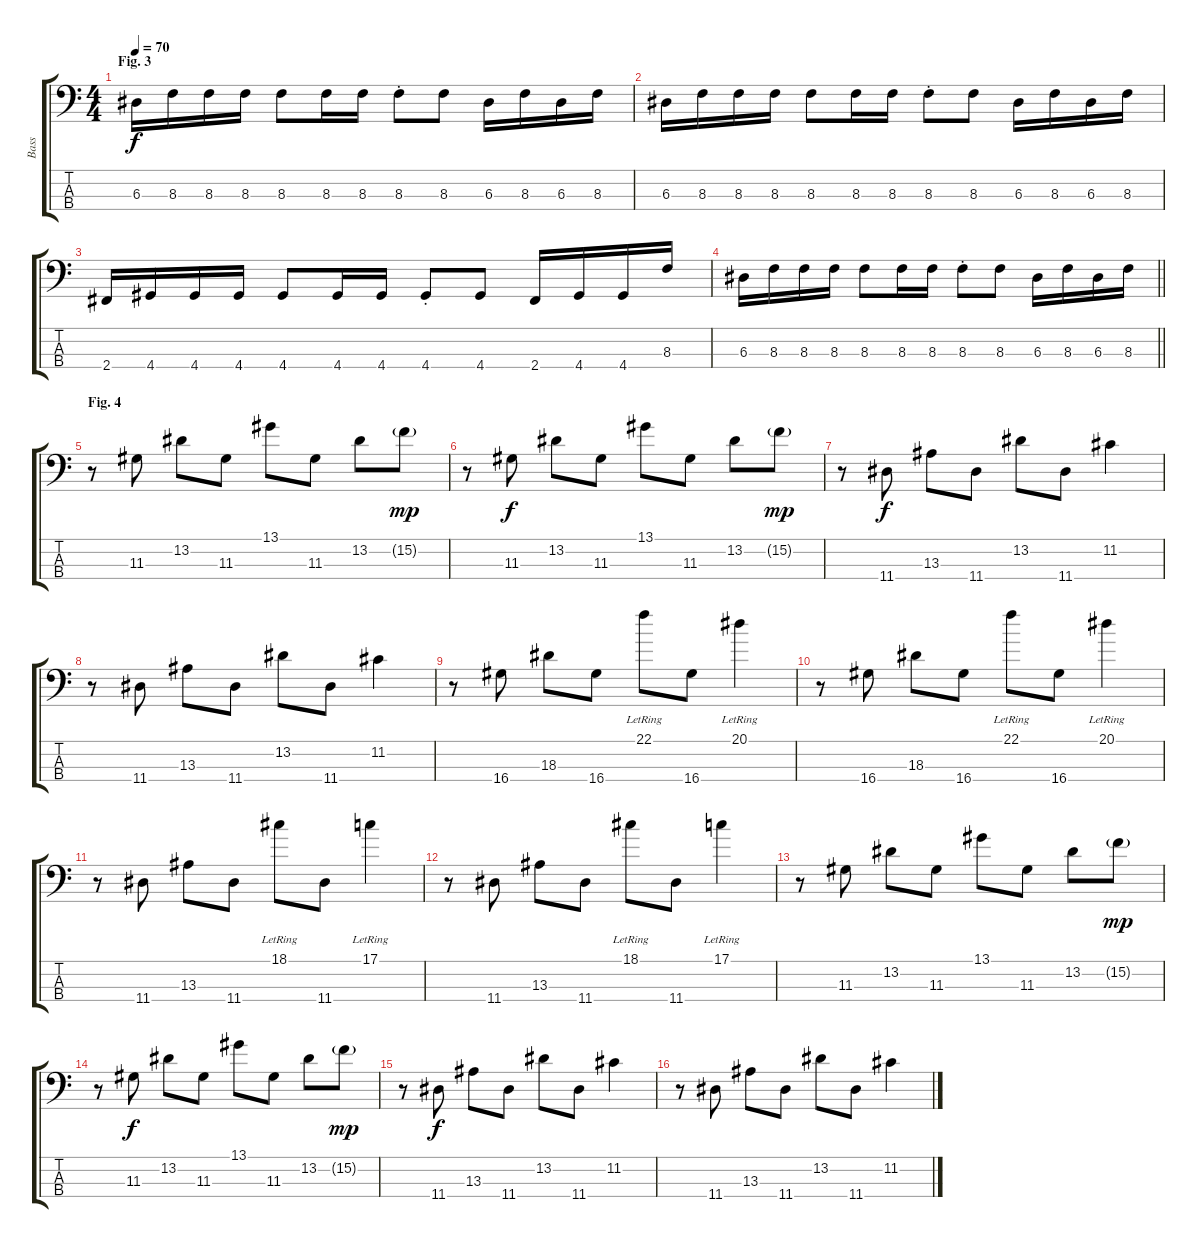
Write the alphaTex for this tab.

\track ("Bass" "Bass") {instrument electricbassfinger}
\staff {score tabs}
\tuning (G2 D2 A1 E1) {hide}
\ts (4 4)
\section ("" "Fig. 3")
\tempo 70
\clef f4
\ks c
6.3.16{dy f} 8.3.16 8.3.16 8.3.16 8.3.8 8.3.16 8.3.16 8.3{st}.8 8.3.8 6.3.16 8.3.16 6.3.16 8.3.16 |
6.3.16 8.3.16 8.3.16 8.3.16 8.3.8 8.3.16 8.3.16 8.3{st}.8 8.3.8 6.3.16 8.3.16 6.3.16 8.3.16 |
2.4.16 4.4.16 4.4.16 4.4.16 4.4.8 4.4.16 4.4.16 4.4{st}.8 4.4.8 2.4.16 4.4.16 4.4.16 8.3.16 |
\barLineRight lightlight
6.3.16 8.3.16 8.3.16 8.3.16 8.3.8 8.3.16 8.3.16 8.3{st}.8 8.3.8 6.3.16 8.3.16 6.3.16 8.3.16 |
\section ("" "Fig. 4")
r.8 11.3.8 13.2.8 11.3.8 13.1.8 11.3.8 13.2.8 15.2{g}.8{dy mp} |
r.8 11.3.8{dy f} 13.2.8 11.3.8 13.1.8 11.3.8 13.2.8 15.2{g}.8{dy mp} |
r.8 11.4.8{dy f} 13.3.8 11.4.8 13.2.8 11.4.8 11.2.4 |
r.8 11.4.8 13.3.8 11.4.8 13.2.8 11.4.8 11.2.4 |
r.8 16.4.8 18.3.8 16.4.8 22.1{lr}.8 16.4.8 20.1{lr}.4 |
r.8 16.4.8 18.3.8 16.4.8 22.1{lr}.8 16.4.8 20.1{lr}.4 |
r.8 11.4.8 13.3.8 11.4.8 18.1{lr}.8 11.4.8 17.1{lr}.4 |
r.8 11.4.8 13.3.8 11.4.8 18.1{lr}.8 11.4.8 17.1{lr}.4 |
r.8 11.3.8 13.2.8 11.3.8 13.1.8 11.3.8 13.2.8 15.2{g}.8{dy mp} |
r.8 11.3.8{dy f} 13.2.8 11.3.8 13.1.8 11.3.8 13.2.8 15.2{g}.8{dy mp} |
r.8 11.4.8{dy f} 13.3.8 11.4.8 13.2.8 11.4.8 11.2.4 |
r.8 11.4.8 13.3.8 11.4.8 13.2.8 11.4.8 11.2.4
